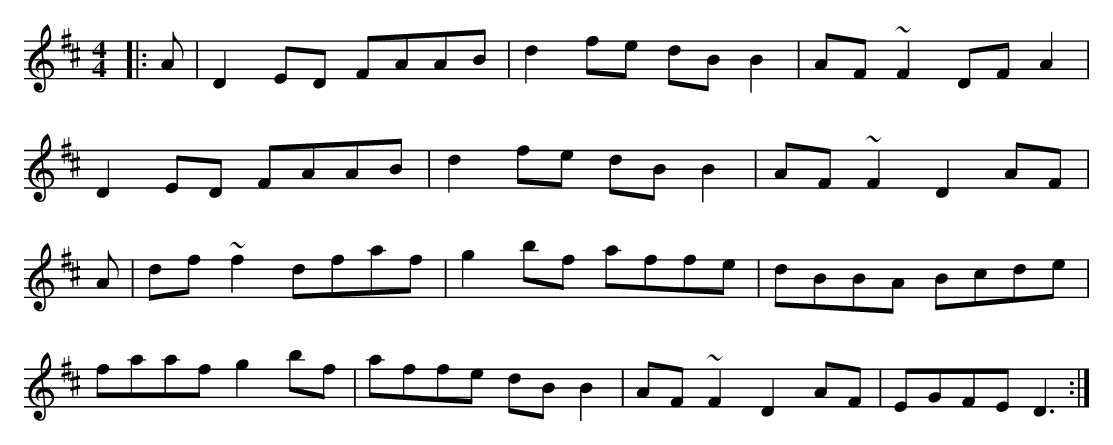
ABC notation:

X:1
M:4/4
K:D
|:A|D2 ED FAAB|d2 fe dB B2|AF ~F2 DF A2|
D2 ED FAAB|d2 fe dB B2|AF ~F2 D2 AF|
A|df~f2 dfaf|g2bf affe|dBBA Bcde|
faaf g2bf|affe dB B2|AF~F2 D2 AF|EGFE D3:|
